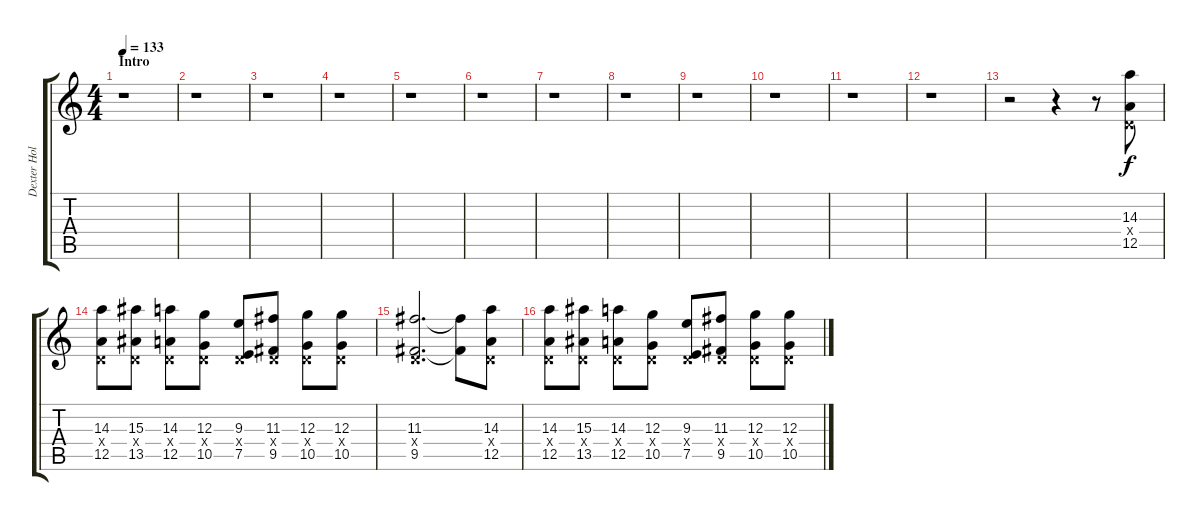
\track ("Dexter Holland - Rhythm Guitar" "Dexter Hol") {instrument distortionguitar}
\staff {score tabs}
\tuning (E4 B3 G3 D3 A2 E2) {hide}
\ts (4 4)
\section ("" "Intro")
\tempo 133
\clef g2
\ks c
r.1{dy f instrument distortionguitar} |
r.1 |
r.1 |
r.1 |
r.1 |
r.1 |
r.1 |
r.1 |
r.1 |
r.1 |
r.1 |
r.1 |
r.2 r.4 r.8 (14.3 0.4{x} 12.5).8 |
(14.3 0.4{x} 12.5).8 (15.3 0.4{x} 13.5).8 (14.3 0.4{x} 12.5).8 (12.3 0.4{x} 10.5).8 (9.3 0.4{x} 7.5).8 (11.3 0.4{x} 9.5).8 (12.3 0.4{x} 10.5).8 (12.3 0.4{x} 10.5).8 |
(11.3 0.4{x} 9.5).2{d} (11.3{t} 9.5{t}).8 (14.3 0.4{x} 12.5).8 |
(14.3 0.4{x} 12.5).8 (15.3 0.4{x} 13.5).8 (14.3 0.4{x} 12.5).8 (12.3 0.4{x} 10.5).8 (9.3 0.4{x} 7.5).8 (11.3 0.4{x} 9.5).8 (12.3 0.4{x} 10.5).8 (12.3 0.4{x} 10.5).8
